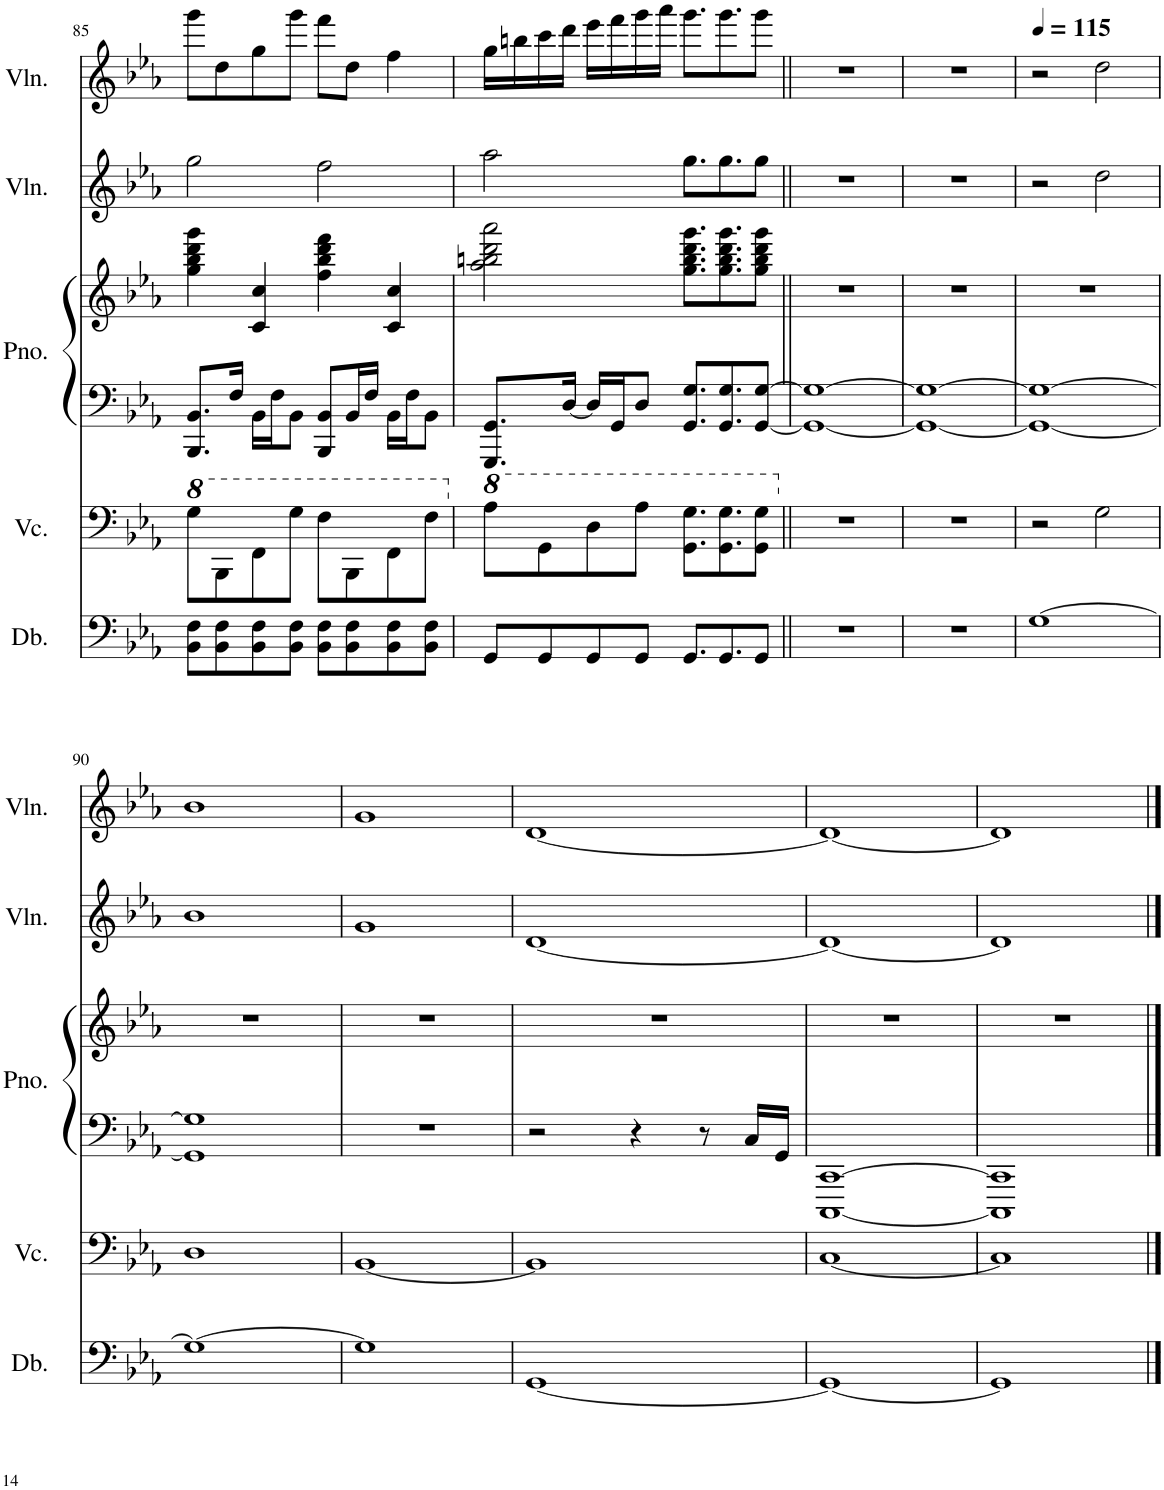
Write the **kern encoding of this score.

**kern	**kern	**kern	**kern	**kern	**kern
*part5	*part4	*part3	*part3	*part2	*part1
*staff6	*staff5	*staff4	*staff3	*staff2	*staff1
*I"Double Bass	*I"Violoncello	*I"Piano	*	*I"Violin	*I"Violin
*I'Db.	*I'Vc.	*I'Pno.	*	*I'Vln.	*I'Vln.
!!LO:PB:g=z
*clefF4	*clefF4	*clefF4	*clefG2	*clefG2	*clefG2
*Trd7c12	*	*	*	*	*
*k[b-e-a-]	*k[b-e-a-]	*k[b-e-a-]	*k[b-e-a-]	*k[b-e-a-]	*k[b-e-a-]
*M4/4	*M4/4	*M4/4	*M4/4	*M4/4	*M4/4
*	*8va	*	*	*	*
=85	=85	=85	=85	=85	=85
8BB-\ 8F\L	8g\L	8.BBB-/ 8.BB-/L	4gg\ 4bb-\ 4ddd\ 4ggg\	2gg\	8ggg\L
8BB-\ 8F\	8BB-\	.	.	.	8dd\
.	.	16F/Jk	.	.	.
8BB-\ 8F\	8F\	16BB-\LL	4c/ 4cc/	.	8gg\
.	.	16F\J	.	.	.
8BB-\ 8F\J	8g\J	8BB-\J	.	.	8ggg\J
8BB-\ 8F\L	8f\L	8BBB-/ 8BB-/L	4ff\ 4bb-\ 4ddd\ 4fff\	2ff\	8fff\L
8BB-\ 8F\	8BB-\	16BB-/L	.	.	8dd\J
.	.	16F/JJ	.	.	.
8BB-\ 8F\	8F\	16BB-\LL	4c/ 4cc/	.	4ff\
.	.	16F\J	.	.	.
8BB-\ 8F\J	8f\J	8BB-\J	.	.	.
=86	=86	=86	=86	=86	=86
*	*X8va	*	*	*	*
*	*8va	*	*	*	*
8GG/L	8a-\L	8.GGG/ 8.GG/L	2aa-\ 2bbn\ 2ddd\ 2aaa-\	2aa-\	16gg\LL
.	.	.	.	.	16bbn\
8GG/	8G\	.	.	.	16ccc\
.	.	[16D/Jk	.	.	16ddd\JJ
8GG/	8d\	16D/LL]	.	.	16eee-\LL
.	.	16GG/J	.	.	16fff\
8GG/J	8a-\J	8D/J	.	.	16ggg\
.	.	.	.	.	16aaa-\JJ
8.GG/L	8.G\ 8.g\L	8.GG/ 8.G/L	8.gg\ 8.bb\ 8.ddd\ 8.ggg\L	8.gg\L	8.ggg\L
8.GG/	8.G\ 8.g\	8.GG/ 8.G/	8.gg\ 8.bb\ 8.ddd\ 8.ggg\	8.gg\	8.ggg\
8GG/J	8G\ 8g\J	[8GG/ [8G/J	8gg\ 8bb\ 8ddd\ 8ggg\J	8gg\J	8ggg\J
=87||	=87||	=87||	=87||	=87||	=87||
*	*X8va	*	*	*	*
1r	1r	1GG_ 1G_	1r	1r	1r
=88	=88	=88	=88	=88	=88
1r	1r	1GG_ 1G_	1r	1r	1r
=89	=89	=89	=89	=89	=89
*	*	*	*	*	*MM115
[1G	2r	1GG_ 1G_	1r	2r	2r
.	2G\	.	.	2dd\	2dd\
!!LO:LB:g=z
=90	=90	=90	=90	=90	=90
1G_	1D	1GG] 1G]	1r	1b-	1b-
=91	=91	=91	=91	=91	=91
1G]	[1BB-	1r	1r	1g	1g
=92	=92	=92	=92	=92	=92
[1GG	1BB-]	2r	1r	[1d	[1d
.	.	4r	.	.	.
.	.	8r	.	.	.
.	.	16C/LL	.	.	.
.	.	16GG/JJ	.	.	.
=93	=93	=93	=93	=93	=93
1GG_	[1C	[1CCC [1CC	1r	1d_	1d_
=94	=94	=94	=94	=94	=94
1GG]	1C]	1CCC] 1CC]	1r	1d]	1d]
==	==	==	==	==	==
*-	*-	*-	*-	*-	*-
